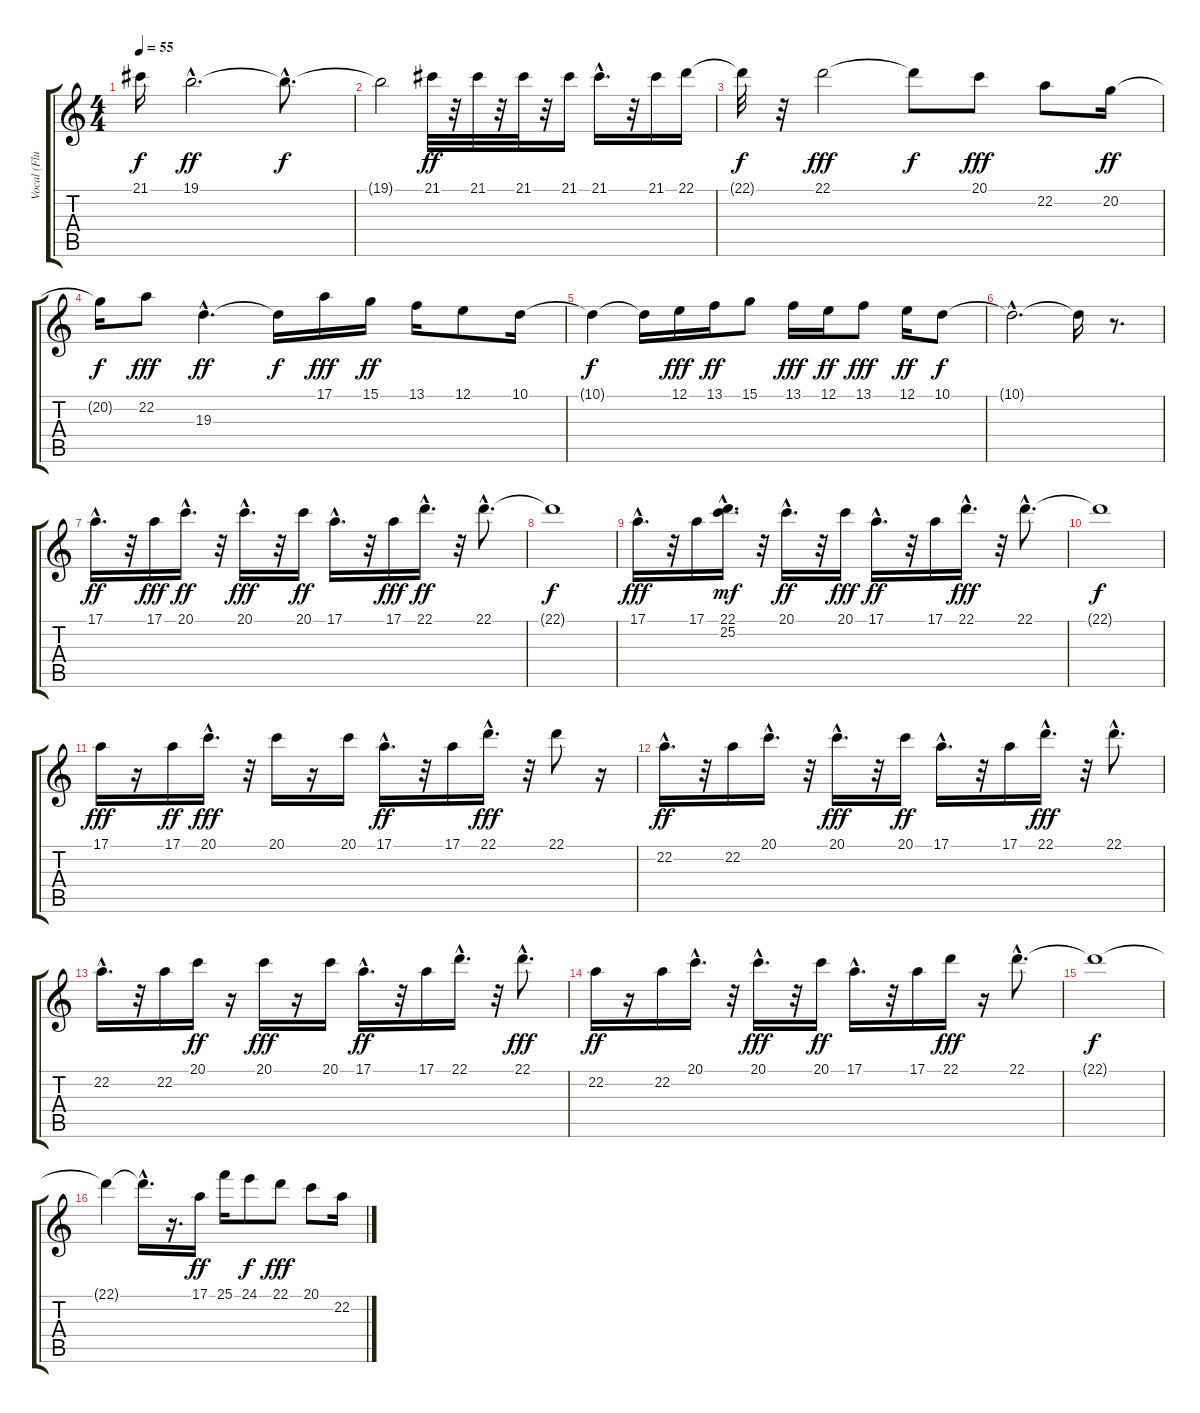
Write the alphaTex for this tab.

\track ("Vocal (Flute)" "Vocal (Flu") {instrument flute}
\staff {score tabs}
\tuning (E4 B3 G3 D3 A2 E2) {hide}
\ts (4 4)
\tempo 55
\clef g2
\ks c
21.1{t}.16{dy f} 19.1{hac}.2{d dy ff} 19.1{hac t}.8{d dy f} |
19.1{t}.2 21.1.32{dy ff} r.32 21.1.32 r.32 21.1.32 r.32 21.1.16 21.1{hac}.16{d} r.32 21.1.16 22.1.16 |
22.1{t}.32{dy f} r.32 22.1.2{dy fff} 22.1{t}.8{dy f} 20.1.8{dy fff} 22.2.8 20.2.16{dy ff} |
20.2{t}.16{dy f} 22.2.8{dy fff} 19.3{hac}.4{d dy ff} 19.3{t}.16{dy f} 17.1.16{dy fff} 15.1.16{dy ff} 13.1.16 12.1.8 10.1.16 |
10.1{t}.4{dy f} 10.1{t}.16 12.1.16{dy fff} 13.1.16{dy ff} 15.1.8 13.1.16{dy fff} 12.1.16{dy ff} 13.1.8{dy fff} 12.1.16{dy ff} 10.1.8{dy f} |
10.1{hac t}.2{d} 10.1{t}.16 r.8{d} |
17.1{hac}.16{d dy ff} r.32 17.1.16{dy fff} 20.1{hac}.16{d dy ff} r.32 20.1{hac}.16{d dy fff} r.32 20.1.16{dy ff} 17.1{hac}.16{d} r.32 17.1.16{dy fff} 22.1{hac}.16{d dy ff} r.32 22.1{hac}.8{d} |
22.1{t}.1{dy f} |
17.1{hac}.16{d dy fff} r.32 17.1.16 (22.1 25.2{hac}).16{d dy mf} r.32 20.1{hac}.16{d dy ff} r.32 20.1.16{dy fff} 17.1{hac}.16{d dy ff} r.32 17.1.16 22.1{hac}.16{d dy fff} r.32 22.1{hac}.8{d} |
22.1{t}.1{dy f} |
17.1.16{dy fff} r.16 17.1.16{dy ff} 20.1{hac}.16{d dy fff} r.32 20.1.16 r.16 20.1.16 17.1{hac}.16{d dy ff} r.32 17.1.16 22.1{hac}.16{d dy fff} r.32 22.1.8 r.16 |
22.2{hac}.16{d dy ff} r.32 22.2.16 20.1{hac}.16{d} r.32 20.1{hac}.16{d dy fff} r.32 20.1.16{dy ff} 17.1{hac}.16{d} r.32 17.1.16 22.1{hac}.16{d dy fff} r.32 22.1{hac}.8{d} |
22.2{hac}.16{d} r.32 22.2.16 20.1.16{dy ff} r.16 20.1.16{dy fff} r.16 20.1.16 17.1{hac}.16{d dy ff} r.32 17.1.16 22.1{hac}.16{d} r.32 22.1{hac}.8{d dy fff} |
22.2.16{dy ff} r.16 22.2.16 20.1{hac}.16{d} r.32 20.1{hac}.16{d dy fff} r.32 20.1.16{dy ff} 17.1{hac}.16{d} r.32 17.1.16 22.1.16{dy fff} r.16 22.1{hac}.8{d} |
22.1{t}.1{dy f} |
22.1{t}.4 22.1{hac t}.16{d} r.16{d} 17.1.16{dy ff} 25.1.16 24.1.8{dy f} 22.1.8{dy fff} 20.1.8 22.2.16
